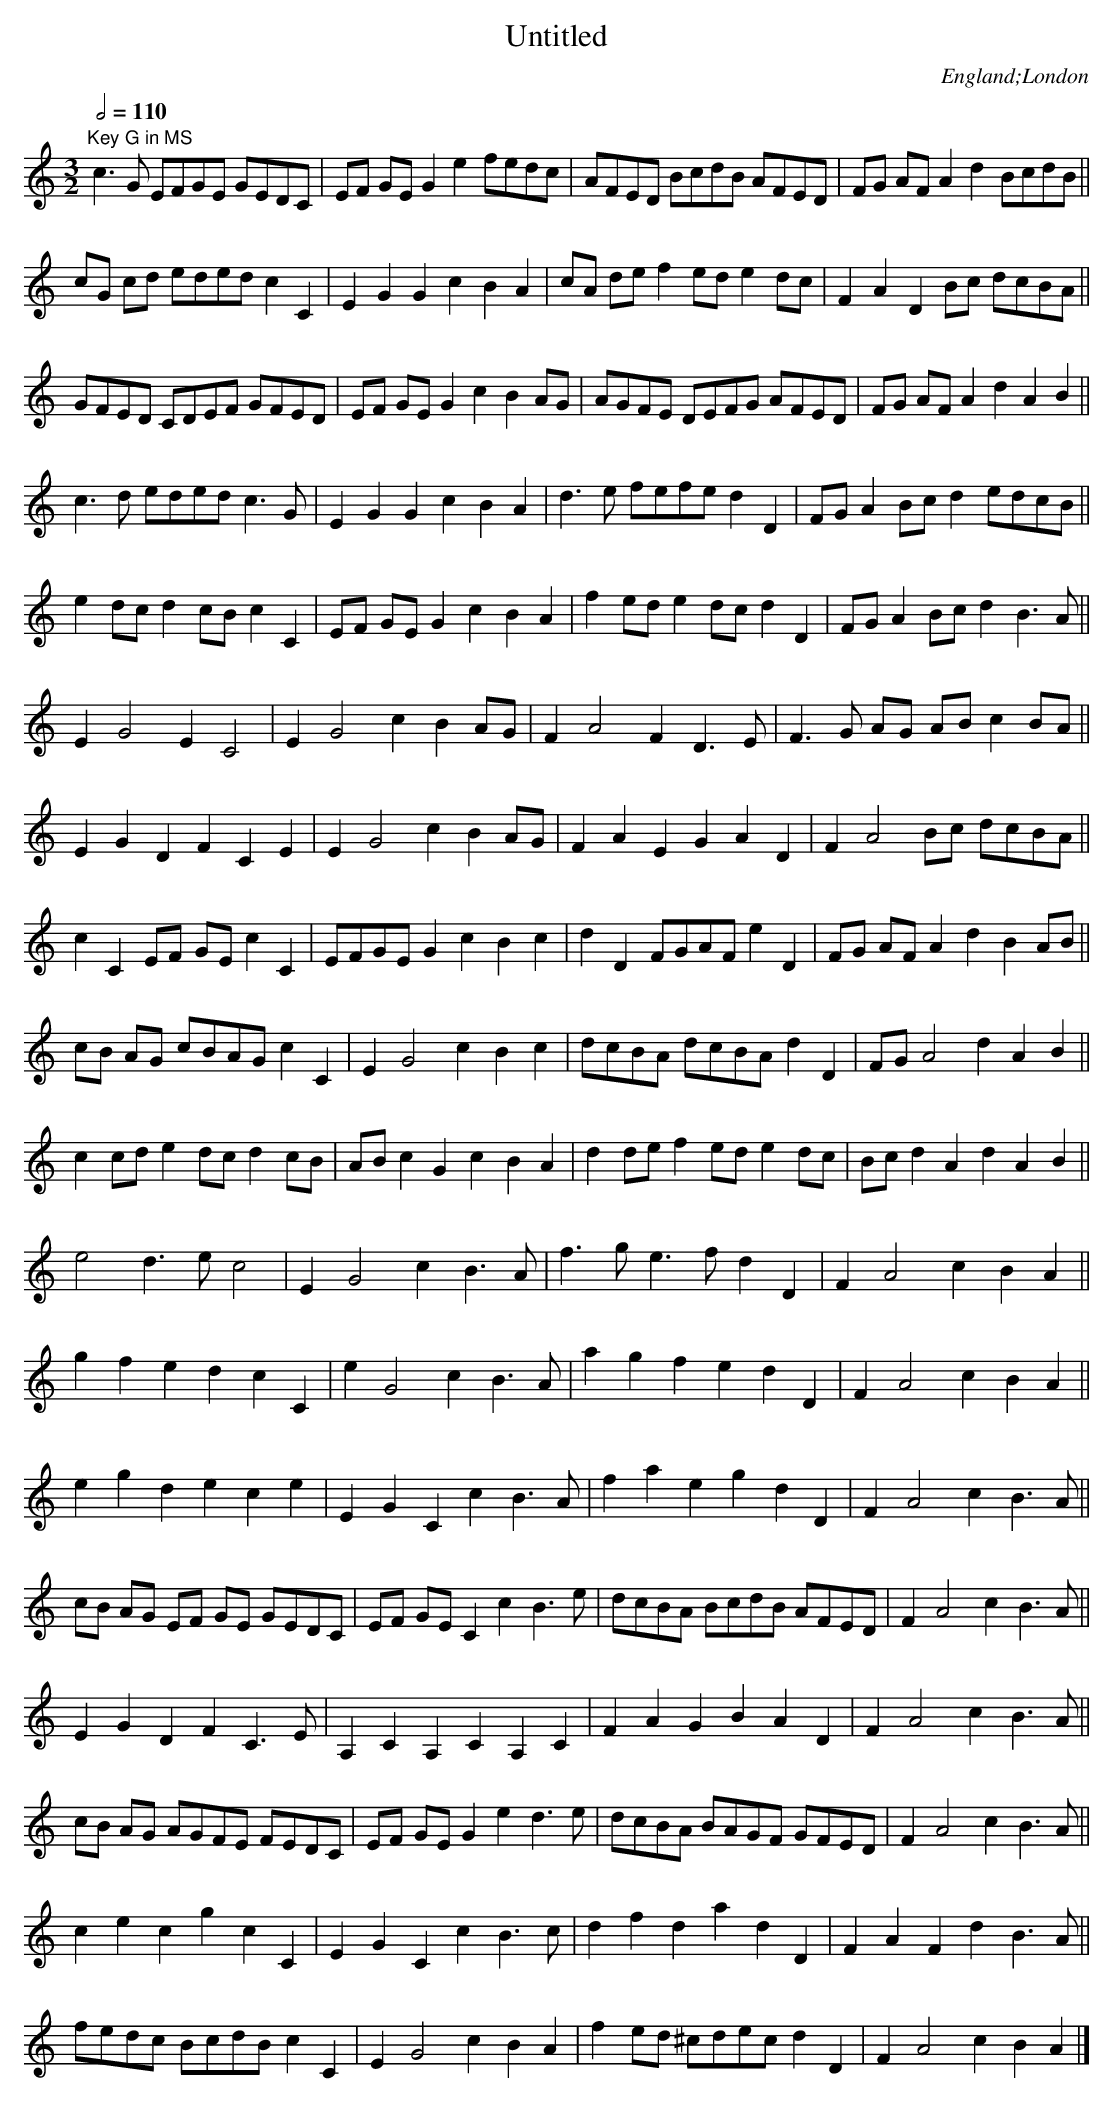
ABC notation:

X:1
T:Untitled
O:England;London
Q:1/2=110
M:3/2
L:1/4
K:C
"Key G in MS"c>G E/F/G/E/ G/E/D/C/ | E/F/ G/E/Gef/e/d/c/ |\
A/F/E/D/ B/c/d/B/ A/F/E/D/ | F/G/ A/F/AdB/c/d/B/ ||
c/G/ c/d/ e/d/e/d/cC | EGGcBA | c/A/ d/e/fe/d/ed/c/ | FADB/c/ d/c/B/A/ ||
G/F/E/D/ C/D/E/F/ G/F/E/D/ | E/F/ G/E/GcBA/G/ |\
A/G/F/E/ D/E/F/G/ A/F/E/D/ | F/G/ A/F/AdAB ||
c>d e/d/e/d/ c>G | EGGcBA | d>e f/e/f/e/dD | F/G/AB/c/de/d/c/B/ ||
ed/c/dc/B/cC | E/F/ G/E/GcBA | fe/d/ed/c/dD | F/G/AB/c/dB>A ||
EG2EC2 | EG2cBA/G/ | FA2FD>E | F>G A/G/ A/B/ cB/A/ ||
EGDFCE | EG2cBA/G/ | FAEGAD | FA2B/c/ d/c/B/A/ ||
cCE/F/ G/E/cC | E/F/G/E/GcBc | dDF/G/A/F/eD | F/G/ A/F/AdBA/B/ ||
c/B/ A/G/ c/B/A/G/cC | EG2cBc | d/c/B/A/ d/c/B/A/dD | F/G/A2dAB ||
cc/d/ed/c/dc/B/ | A/B/cGcBA | dd/e/fe/d/ed/c/ | B/c/dAdAB ||
e2d>ec2 | EG2cB>A | f>ge>fdD | FA2cBA ||
gfedcC | eG2cB>A | agfedD | FA2cBA ||
egdece | EGCcB>A | faegdD | FA2cB>A ||
c/B/ A/G/ E/F/ G/E/ G/E/D/C/ | E/F/ G/E/CcB>e |\
d/c/B/A/ B/c/d/B/ A/F/E/D/ | FA2cB>A ||
EGDFC>E | A,CA,CA,C | FAGBAD | FA2cB>A ||
c/B/ A/G/ A/G/F/E/ F/E/D/C/ | E/F/ G/E/Ged>e |\
d/c/B/A/ B/A/G/F/ G/F/E/D/ | FA2cB>A ||
cecgcC | EGCcB>c | dfdadD | FAFdB>A ||
f/e/d/c/ B/c/d/B/cC | EG2cBA | fe/d/ ^c/d/e/c/dD | FA2cBA |]
